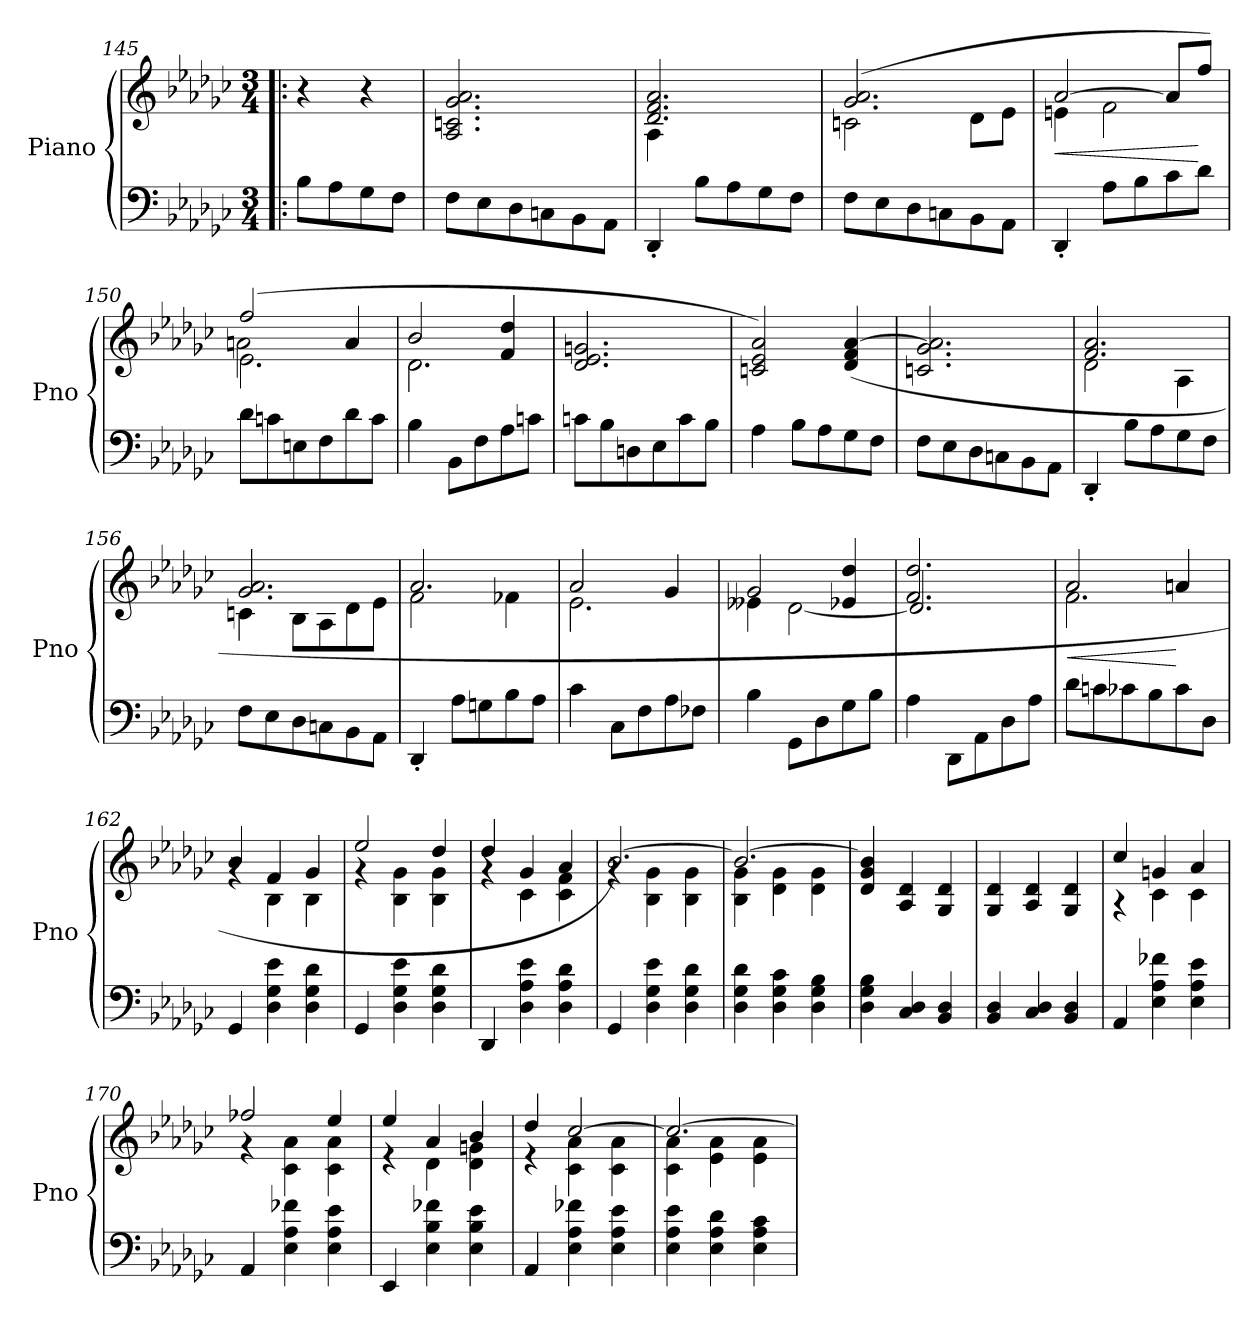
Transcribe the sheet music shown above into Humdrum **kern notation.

**kern	**kern	**dynam
*part1	*part1	*part1
*staff2	*staff1	*staff1/2
*I"Piano	*	*
*I'Pno	*	*
*clefF4	*clefG2	*
*k[b-e-a-d-g-c-]	*k[b-e-a-d-g-c-]	*
*M3/4	*M3/4	*
=145!|:	=145!|:	=145!|:
!	!	!LO:DY:b=2
8B-\L	4r	other-dynamics
8A-\	.	.
8G-\	4r	.
8F\J	.	.
!!LO:LB:g=z
=146	=146	=146
8F\L	2.A-/ 2.cn/ 2.g-/ 2.a-/	.
8E-\	.	.
8D-\	.	.
8Cn\	.	.
8BB-\	.	.
8AA-\J	.	.
=147	=147	=147
*	*^	*
4DD-'/	2.d-/ 2.f/ 2.a-/	4A-\	.
8B-\L	.	2ryy	.
8A-\	.	.	.
8G-\	.	.	.
8F\J	.	.	.
=148	=148	=148	=148
8F\L	(2.g-/ 2.a-/	2cn\	.
8E-\	.	.	.
8D-\	.	.	.
8Cn\	.	.	.
8BB-\	.	8d-\L	.
8AA-\J	.	8e-\J	.
=149	=149	=149	=149
!	!	!	!LO:HP:b
4DD-'/	[2a-/	4en\	<
8A-\L	.	2f\	.
8B-\	.	.	.
8c-\	8a-/L]	.	.
8d-\J	8ff/J)	.	[
=150	=150	=150	=150
*	*	*^	*
8d-\L	(2ff/	2.e-\	2an\	.
8cn\	.	.	.	.
8En\	.	.	.	.
8F\	.	.	.	.
8d-\	4a/	.	4ryy	.
8c\J	.	.	.	.
*	*	*v	*v	*
!!LO:LB:g=z
=151	=151	=151	=151
4B-\	2b-/	2.d-\	.
8BB-\L	.	.	.
8F\	.	.	.
8A-\	4f/ 4dd-/	.	.
8cn\J	.	.	.
*	*v	*v	*
!!LO:LB:g=z
=152	=152	=152
8cn\L	2.d-/ 2.e-/ 2.gn/	.
8B-\	.	.
8Dn\	.	.
8E-\	.	.
8c\	.	.
8B-\J	.	.
=153	=153	=153
4A-\	2cn/ 2e-/ 2a-/)	.
8B-\L	.	.
8A-\	.	.
8G-\	(4d-/ 4f/ [4a-/	.
8F\J	.	.
=154	=154	=154
8F\L	2.cn/ 2.g-/ 2.a-/]	.
8E-\	.	.
8D-\	.	.
8Cn\	.	.
8BB-\	.	.
8AA-\J	.	.
=155	=155	=155
*	*^	*
4DD-'/	2.f/ 2.a-/	2d-\	.
8B-\L	.	.	.
8A-\	.	.	.
8G-\	.	4A-\	.
8F\J	.	.	.
=156	=156	=156	=156
8F\L	2.g-/ 2.a-/	4cn\	.
8E-\	.	.	.
8D-\	.	8B-\L	.
8Cn\	.	8A-\	.
8BB-\	.	8d-\	.
8AA-\J	.	8e-\J	.
=157	=157	=157	=157
4DD-'/	2.a-/	2f\	.
8A-\L	.	.	.
8Gn\	.	.	.
8B-\	.	4f-X\	.
8A-\J	.	.	.
!!LO:PB:g=z	!!
=158	=158	=158	=158
4c-\	2a-/	2.e-\	.
8C-\L	.	.	.
8F\	.	.	.
8A-\	4g-/	.	.
8F-X\J	.	.	.
!!LO:LB:g=z	!!
=159	=159	=159	=159
4B-\	2g-/	4e--X\	.
8GG-\L	.	[2d-\	.
8D-\	.	.	.
8G-\	4e-X/ 4dd-/	.	.
8B-\J	.	.	.
=160	=160	=160	=160
4A-\	2.f/ 2.dd-/	2.d-/]	.
8DD-\L	.	.	.
8AA-\	.	.	.
8D-\	.	.	.
8A-\J	.	.	.
=161	=161	=161	=161
!	!	!	!LO:HP:b
8d-\L	2a-/	2.f\	<
8cn\	.	.	.
8c-X\	.	.	.
8B-\	.	.	.
8c-\	4an/	.	[
8D-\J	.	.	.
=162	=162	=162	=162
4GG-/	4b-/	4rg	.
4D-\ 4G-\ 4e-\	4f/	4B-\	.
4D-\ 4G-\ 4d-\	4g-/	4B-\	.
=163	=163	=163	=163
4GG-/	2ee-/	4rg	.
4D-\ 4G-\ 4e-\	.	4B-\ 4g-\	.
4D-\ 4G-\ 4d-\	4dd-/	4B-\ 4g-\	.
=164	=164	=164	=164
4DD-/	4dd-/	4rg	.
4D-\ 4A-\ 4e-\	4g-/	4c-\	.
4D-\ 4A-\ 4d-\	4a-/	4c-\ 4f\	.
=165	=165	=165	=165
4GG-/	[2.b-/)	4rg	.
4D-\ 4G-\ 4e-\	.	4B-\ 4g-\	.
4D-\ 4G-\ 4d-\	.	4B-\ 4g-\	.
!!LO:LB:g=z	!!
=166	=166	=166	=166
4D-\ 4G-\ 4d-\	2.b-/_	4B-\ 4g-\	.
4D-\ 4G-\ 4c-\	.	4d-\ 4g-\	.
4D-\ 4G-\ 4B-\	.	4d-\ 4g-\	.
*	*v	*v	*
=167	=167	=167
4D-\ 4G-\ 4B-\	4d-/ 4g-/ 4b-/]	.
4C-/ 4D-/	4A-/ 4d-/	.
4BB-/ 4D-/	4G-/ 4d-/	.
!!LO:PB:g=z
=168	=168	=168
4BB-/ 4D-/	4G-/ 4d-/	.
4C-/ 4D-/	4A-/ 4d-/	.
4BB-/ 4D-/	4G-/ 4d-/	.
=169	=169	=169
*	*^	*
4AA-/	4cc-/	4r	.
4E-\ 4A-\ 4f-X\	4gn/	4c-\	.
4E-\ 4A-\ 4e-\	4a-/	4c-\	.
=170	=170	=170	=170
4AA-/	2ff-X/	4r	.
4E-\ 4A-\ 4f-X\	.	4c-\ 4a-\	.
4E-\ 4A-\ 4e-\	4ee-/	4c-\ 4a-\	.
=171	=171	=171	=171
4EE-/	4ee-/	4r	.
4E-\ 4B-\ 4f-X\	4a-/	4d-\	.
4E-\ 4B-\ 4e-\	4b-/	4d-\ 4gn\	.
=172	=172	=172	=172
4AA-/	4dd-/	4r	.
4E-\ 4A-\ 4f-X\	[2cc-/	4c-\ 4a-\	.
4E-\ 4A-\ 4e-\	.	4c-\ 4a-\	.
=173	=173	=173	=173
4E-\ 4A-\ 4e-\	2.cc-/_	4c-\ 4a-\	.
4E-\ 4A-\ 4d-\	.	4e-\ 4a-\	.
4E-\ 4A-\ 4c-\	.	4e-\ 4a-\	.
*	*v	*v	*
=	=	=
*-	*-	*-
